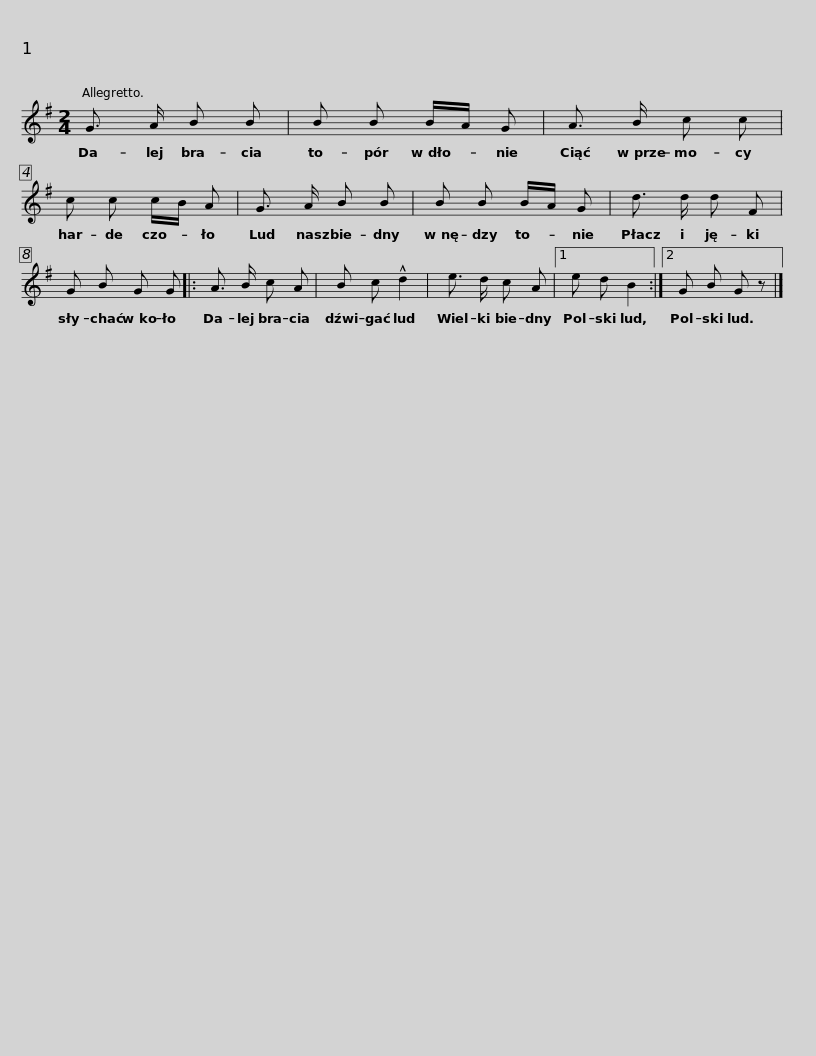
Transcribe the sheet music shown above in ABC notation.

X:1
L:1/8
M:2/4
I:linebreak $
K:G
V:1 treble
V:1
 G3/2 A/ B B | B B B/A/ G | A3/2 B/ c c | c c c/B/ A | G3/2 A/ B B |$ %5
 B B B/A/ G | d3/2 d/ d F | G B G G |: A3/2 B/ c A | B c !^!d2 | %10
 e3/2 d/ c A |1$ e d B2 :|2 G B G z |] %13
